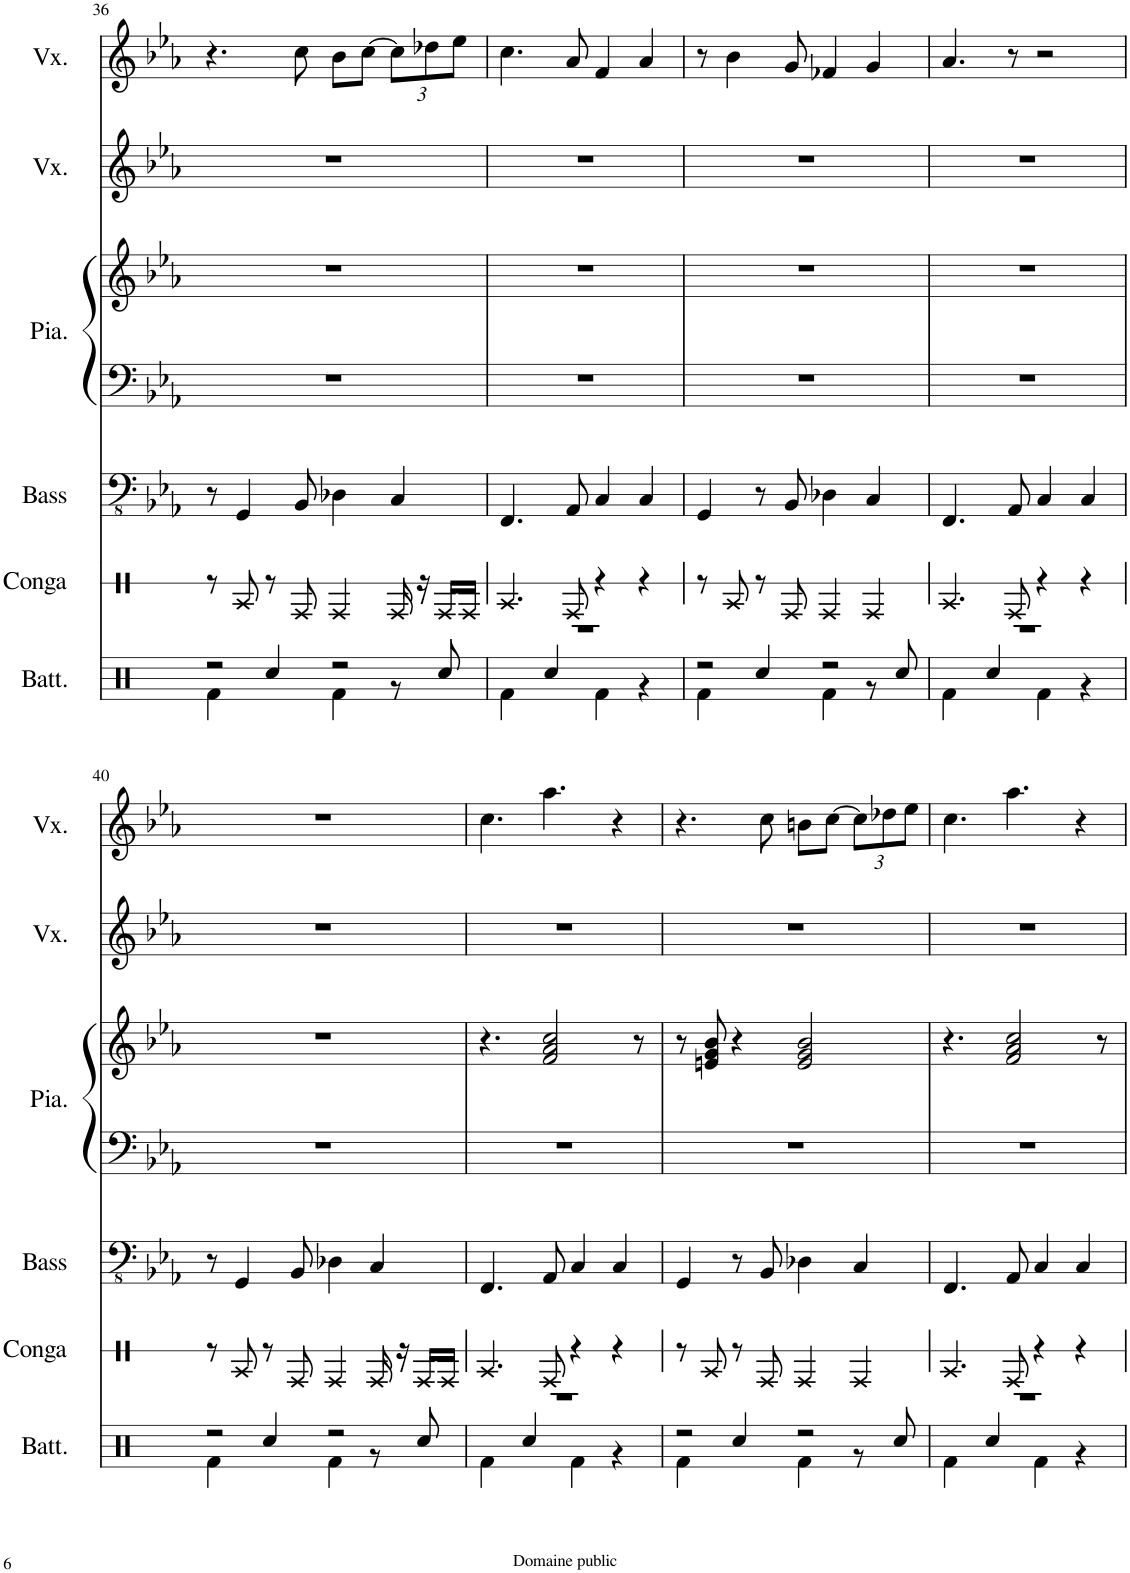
**kern	**kern	**kern	**kern	**kern	**kern	**kern
*part6	*part5	*part4	*part3	*part3	*part2	*part1
*staff7	*staff6	*staff5	*staff4	*staff3	*staff2	*staff1
*I"Batterie	*I"Conga	*I"Basse acoustique	*I"Piano	*	*I"Voix	*I"Voix
*I'Batt.	*I'Conga	*I'Bass	*I'Pia.	*	*I'Vx.	*I'Vx.
!!LO:PB:g=z
*clefX	*clefX	*clefFv4	*clefF4	*clefG2	*clefG2	*clefG2
*k[]	*k[]	*k[b-e-a-]	*k[b-e-a-]	*k[b-e-a-]	*k[b-e-a-]	*k[b-e-a-]
*M4/4	*M4/4	*M4/4	*M4/4	*M4/4	*M4/4	*M4/4
=36	=36	=36	=36	=36	=36	=36
*^	*	*	*	*	*	*
2r	4Rf\	8r	8r	1r	1r	1r	4.r
.	.	8RA/	4GGG/	.	.	.	.
.	4Rcc/	8r	.	.	.	.	.
.	.	8RF/	8BBB-/	.	.	.	8cc\
2r	4Rf\	4RF/	4DD-X\	.	.	.	8b-\L
.	.	.	.	.	.	.	[8cc\J
*	*	*	*	*	*	*	*Xbrackettup
.	8r	16RF/	4CC/	.	.	.	12cc\L]
.	.	16r	.	.	.	.	.
.	.	.	.	.	.	.	12dd-X\
.	8Rcc/	16RF/LL	.	.	.	.	.
.	.	.	.	.	.	.	12ee-\J
.	.	16RF/JJ	.	.	.	.	.
=37	=37	=37	=37	=37	=37	=37	=37
1r	4Rf\	4.RA/	4.FFF/	1r	1r	1r	4.cc\
.	4Rcc/	.	.	.	.	.	.
.	.	8RF/	8AAA-/	.	.	.	8a-/
.	4Rf\	4r	4CC/	.	.	.	4f/
.	4r	4r	4CC/	.	.	.	4a-/
=38	=38	=38	=38	=38	=38	=38	=38
2r	4Rf\	8r	4GGG/	1r	1r	1r	8r
.	.	8RA/	.	.	.	.	4b-\
.	4Rcc/	8r	8r	.	.	.	.
.	.	8RF/	8BBB-/	.	.	.	8g/
2r	4Rf\	4RF/	4DD-X\	.	.	.	4f-X/
.	8r	4RF/	4CC/	.	.	.	4g/
.	8Rcc/	.	.	.	.	.	.
=39	=39	=39	=39	=39	=39	=39	=39
1r	4Rf\	4.RA/	4.FFF/	1r	1r	1r	4.a-/
.	4Rcc/	.	.	.	.	.	.
.	.	8RF/	8AAA-/	.	.	.	8r
.	4Rf\	4r	4CC/	.	.	.	2r
.	4r	4r	4CC/	.	.	.	.
!!LO:LB:g=z
=40	=40	=40	=40	=40	=40	=40	=40
2r	4Rf\	8r	8r	1r	1r	1r	1r
.	.	8RA/	4GGG/	.	.	.	.
.	4Rcc/	8r	.	.	.	.	.
.	.	8RF/	8BBB-/	.	.	.	.
2r	4Rf\	4RF/	4DD-X\	.	.	.	.
.	8r	16RF/	4CC/	.	.	.	.
.	.	16r	.	.	.	.	.
.	8Rcc/	16RF/LL	.	.	.	.	.
.	.	16RF/JJ	.	.	.	.	.
=41	=41	=41	=41	=41	=41	=41	=41
1r	4Rf\	4.RA/	4.FFF/	1r	4.r	1r	4.cc\
.	4Rcc/	.	.	.	.	.	.
.	.	8RF/	8AAA-/	.	2f/ 2a-/ 2cc/	.	4.aa-\
.	4Rf\	4r	4CC/	.	.	.	.
.	4r	4r	4CC/	.	.	.	4r
.	.	.	.	.	8r	.	.
=42	=42	=42	=42	=42	=42	=42	=42
2r	4Rf\	8r	4GGG/	1r	8r	1r	4.r
.	.	8RA/	.	.	8en/ 8g/ 8b-/	.	.
.	4Rcc/	8r	8r	.	4r	.	.
.	.	8RF/	8BBB-/	.	.	.	8cc\
2r	4Rf\	4RF/	4DD-X\	.	2e/ 2g/ 2b-/	.	8bn\L
.	.	.	.	.	.	.	[8cc\J
.	8r	4RF/	4CC/	.	.	.	12cc\L]
.	.	.	.	.	.	.	12dd-X\
.	8Rcc/	.	.	.	.	.	.
.	.	.	.	.	.	.	12ee-\J
=43	=43	=43	=43	=43	=43	=43	=43
1r	4Rf\	4.RA/	4.FFF/	1r	4.r	1r	4.cc\
.	4Rcc/	.	.	.	.	.	.
.	.	8RF/	8AAA-/	.	2f/ 2a-/ 2cc/	.	4.aa-\
.	4Rf\	4r	4CC/	.	.	.	.
.	4r	4r	4CC/	.	.	.	4r
.	.	.	.	.	8r	.	.
*v	*v	*	*	*	*	*	*
=	=	=	=	=	=	=
*-	*-	*-	*-	*-	*-	*-
